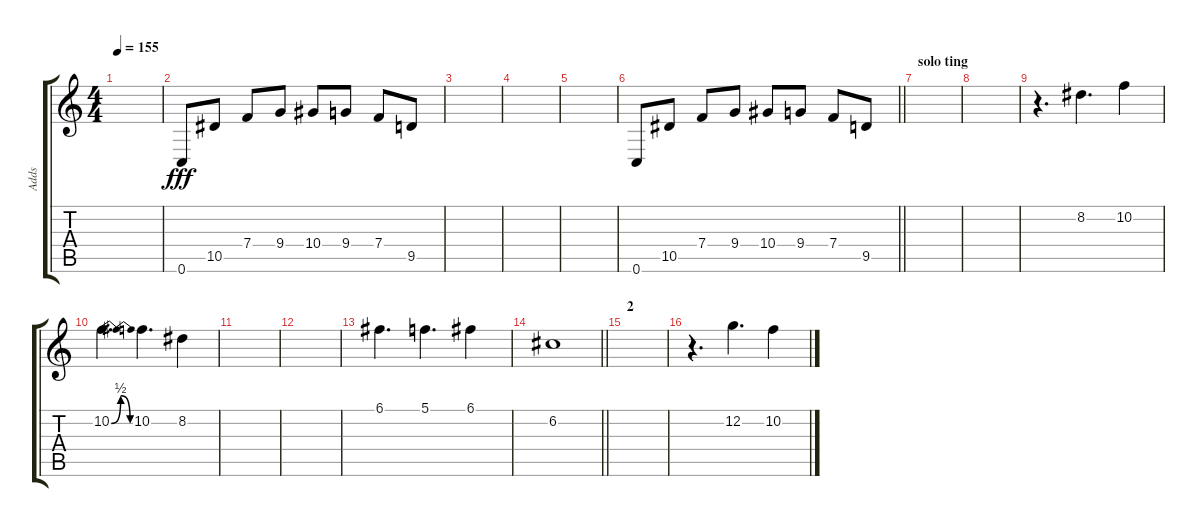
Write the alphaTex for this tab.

\track ("Adds" "Adds") {instrument distortionguitar}
\staff {score tabs}
\tuning (C4 G3 Eb3 Bb2 F2 C2) {hide}
\ts (4 4)
\tempo 155
\clef g2
\ks c
|
0.6.8{dy fff} 10.5.8 7.4.8 9.4.8 10.4.8 9.4.8 7.4.8 9.5.8 |
|
|
|
\barLineRight lightlight
0.6.8 10.5.8 7.4.8 9.4.8 10.4.8 9.4.8 7.4.8 9.5.8 |
\section ("" "solo ting")
|
|
r.4{d} 8.2.4{d} 10.2.4 |
10.2{be (bendrelease 0 0 15 2 45 2 60 0)}.4{d} 10.2.4{d} 8.2.4 |
|
|
6.1.4{d} 5.1.4{d} 6.1.4 |
\barLineRight lightlight
6.2.1 |
\section ("" "2")
|
r.4{d} 12.2.4{d} 10.2.4
